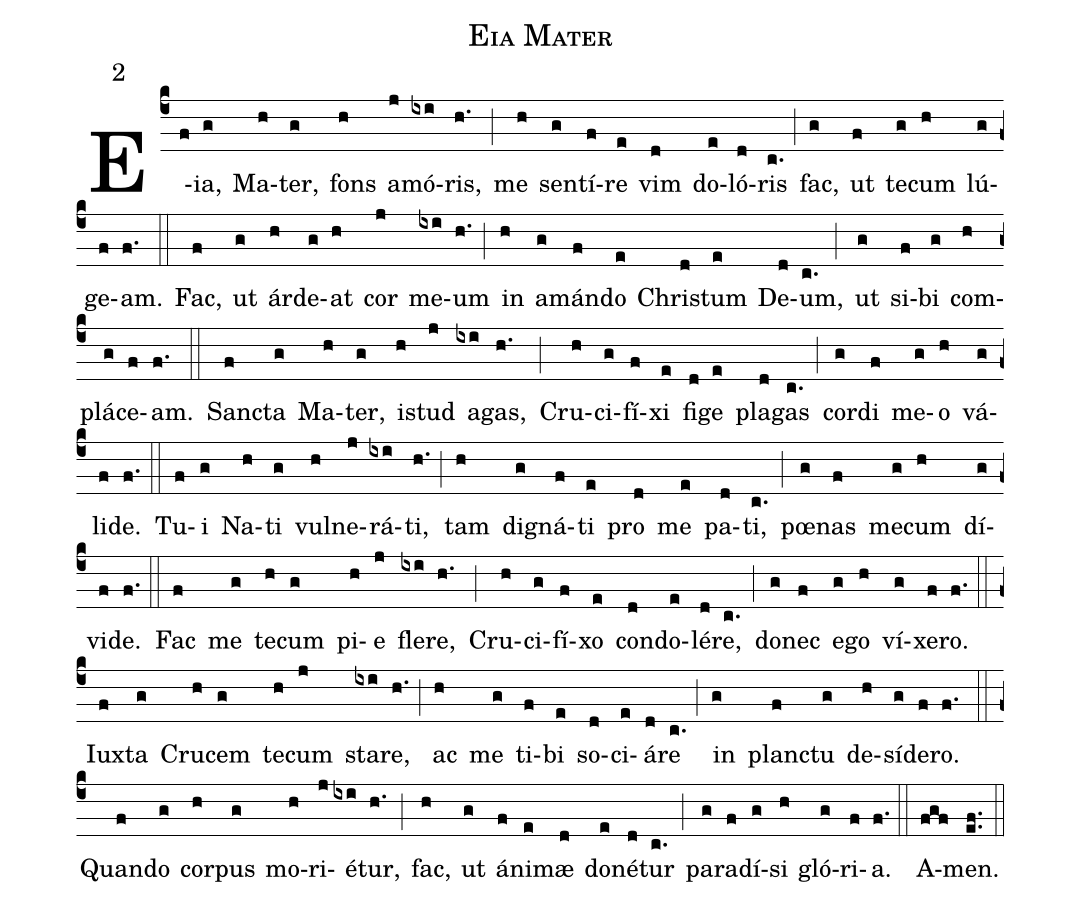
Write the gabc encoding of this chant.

name: Eia Mater;
mode: 2;
%%
(c4)
E(f)ia,(g) Ma(h)ter,(g) fons(h) a(j)mó(ixi)ris,(h.) (;)
me(h) sen(g)tí(f)re(e) vim(d) do(e)ló(d)ris(c.) (;)
fac,(g) ut(f) te(g)cum(h) lú(g)ge(f)am.(f.) (::)

Fac,(f) ut(g) ár(h)de(g)at(h) cor(j) me(ixi)um(h.) (;)
in(h) a(g)mán(f)do(e) Chri(d)stum(e) De(d)um,(c.) (;)
ut(g) si(f)bi(g) com(h)plá(g)ce(f)am.(f.) (::)

San(f)cta(g) Ma(h)ter,(g) i(h)stud(j) a(ixi)gas,(h.) (;)
Cru(h)ci(g)fí(f)xi(e) fi(d)ge(e) pla(d)gas(c.) (;)
cor(g)di(f) me(g)o(h) vá(g)li(f)de.(f.) (::)

Tu(f)i(g) Na(h)ti(g) vul(h)ne(j)rá(ixi)ti,(h.) (;)
tam(h) di(g)gná(f)ti(e) pro(d) me(e) pa(d)ti,(c.) (;)
pœ(g)nas(f) me(g)cum(h) dí(g)vi(f)de.(f.) (::)

Fac(f) me(g) te(h)cum(g) pi(h)e(j) fle(ixi)re,(h.) (;)
Cru(h)ci(g)fí(f)xo(e) con(d)do(e)lé(d)re,(c.) (;)
do(g)nec(f) e(g)go(h) ví(g)xe(f)ro.(f.) (::)

Iux(f)ta(g) Cru(h)cem(g) te(h)cum(j) sta(ixi)re,(h.) (;)
ac(h) me(g) ti(f)bi(e) so(d)ci(e)á(d)re(c.) (;)
in(g) plan(f)ctu(g) de(h)sí(g)de(f)ro.(f.) (::)

Quan(f)do(g) cor(h)pus(g) mo(h)ri(j)é(ixi)tur,(h.) (;)
fac,(h) ut(g) á(f)ni(e)mæ(d) do(e)né(d)tur(c.) (;)
pa(g)ra(f)dí(g)si(h) gló(g)ri(f)a.(f.) (::)

A(fgf)men.(ef..) (::)
